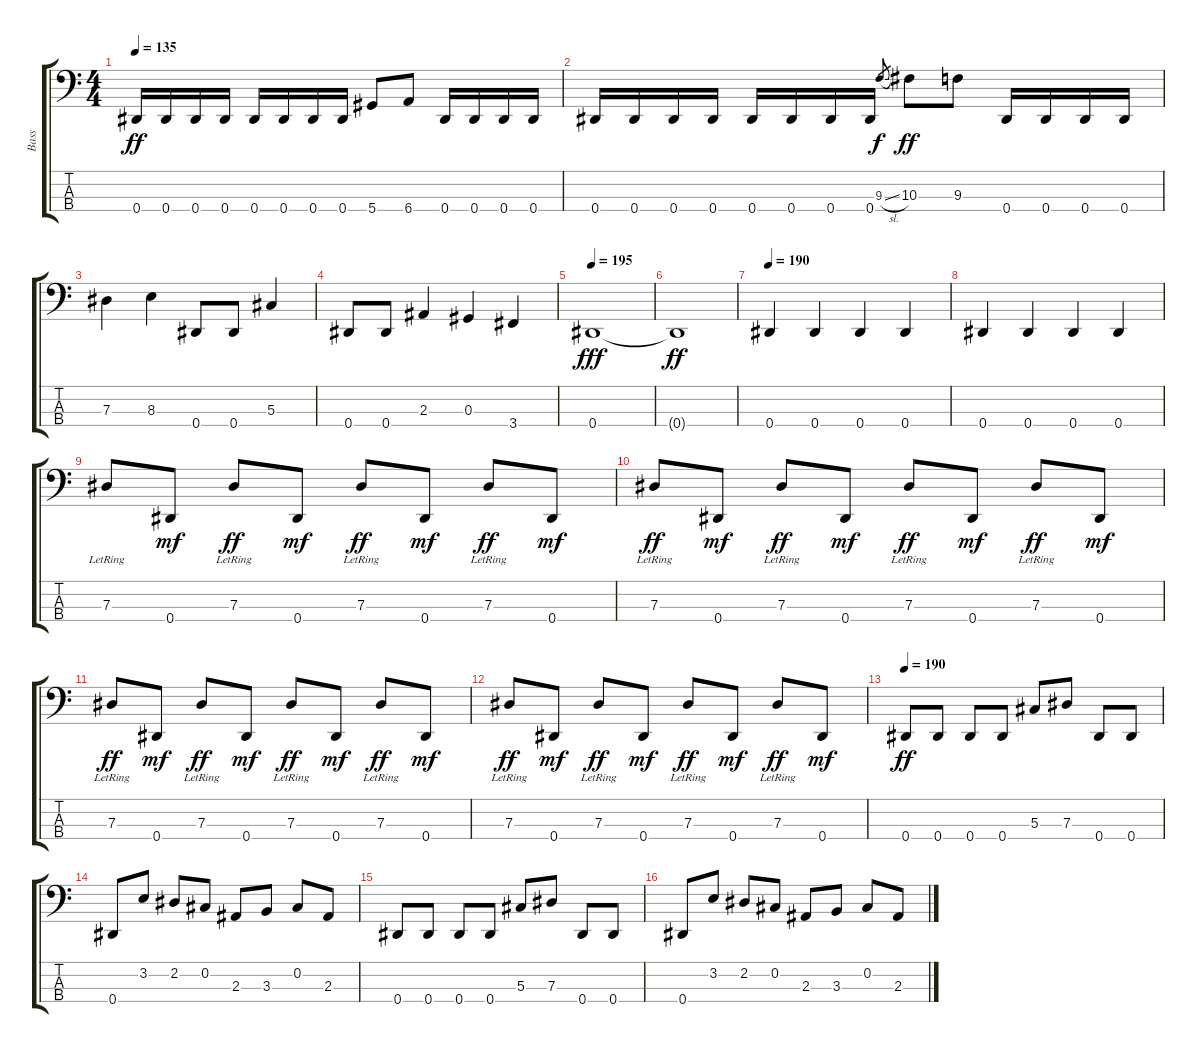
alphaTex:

\track ("Bass" "Bass") {instrument electricbasspick}
\staff {score tabs}
\tuning (Gb2 Db2 Ab1 Eb1) {hide}
\ts (4 4)
\tempo 135
\clef f4
\ks c
0.4.16{dy ff} 0.4.16 0.4.16 0.4.16 0.4.16 0.4.16 0.4.16 0.4.16 5.4.8 6.4.8 0.4.16 0.4.16 0.4.16 0.4.16 |
0.4.16 0.4.16 0.4.16 0.4.16 0.4.16 0.4.16 0.4.16 0.4.16 9.3{sl}.8{gr dy f} 10.3.8{dy ff} 9.3.8 0.4.16 0.4.16 0.4.16 0.4.16 |
7.3.4 8.3.4 0.4.8 0.4.8 5.3.4 |
0.4.8 0.4.8 2.3.4 0.3.4 3.4.4 |
\tempo 195
0.4.1{dy fff} |
0.4{t}.1{dy ff} |
\tempo 190
0.4.4 0.4.4 0.4.4 0.4.4 |
0.4.4 0.4.4 0.4.4 0.4.4 |
7.3{lr}.8 0.4.8{dy mf} 7.3{lr}.8{dy ff} 0.4.8{dy mf} 7.3{lr}.8{dy ff} 0.4.8{dy mf} 7.3{lr}.8{dy ff} 0.4.8{dy mf} |
7.3{lr}.8{dy ff} 0.4.8{dy mf} 7.3{lr}.8{dy ff} 0.4.8{dy mf} 7.3{lr}.8{dy ff} 0.4.8{dy mf} 7.3{lr}.8{dy ff} 0.4.8{dy mf} |
7.3{lr}.8{dy ff} 0.4.8{dy mf} 7.3{lr}.8{dy ff} 0.4.8{dy mf} 7.3{lr}.8{dy ff} 0.4.8{dy mf} 7.3{lr}.8{dy ff} 0.4.8{dy mf} |
7.3{lr}.8{dy ff} 0.4.8{dy mf} 7.3{lr}.8{dy ff} 0.4.8{dy mf} 7.3{lr}.8{dy ff} 0.4.8{dy mf} 7.3{lr}.8{dy ff} 0.4.8{dy mf} |
\tempo 190
0.4.8{dy ff} 0.4.8 0.4.8 0.4.8 5.3.8 7.3.8 0.4.8 0.4.8 |
0.4.8 3.2.8 2.2.8 0.2.8 2.3.8 3.3.8 0.2.8 2.3.8 |
0.4.8 0.4.8 0.4.8 0.4.8 5.3.8 7.3.8 0.4.8 0.4.8 |
0.4.8 3.2.8 2.2.8 0.2.8 2.3.8 3.3.8 0.2.8 2.3.8
